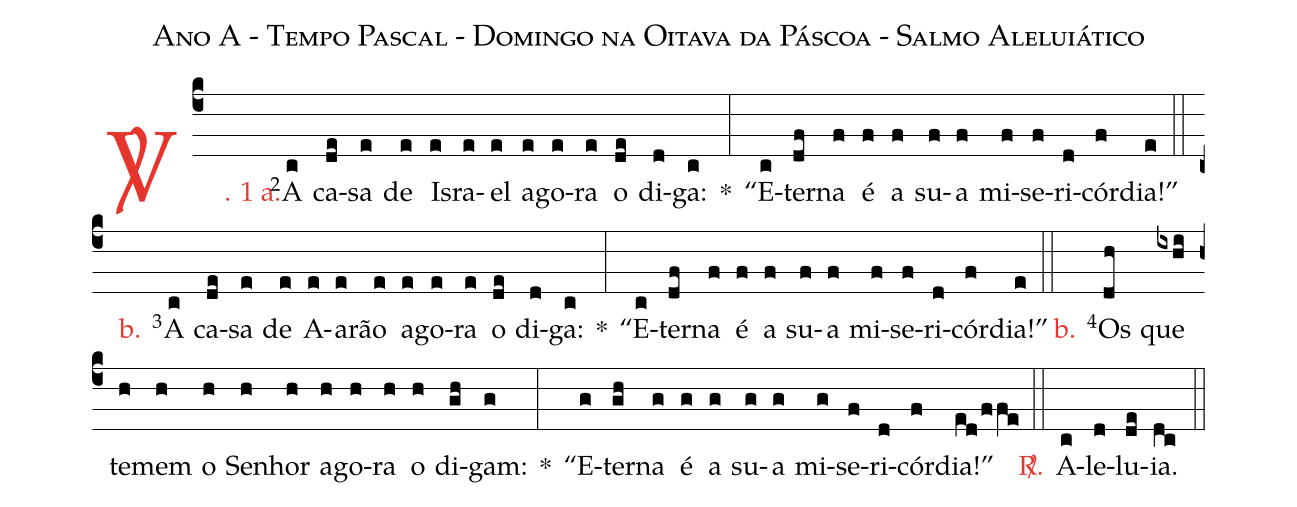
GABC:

name: Ano A - Tempo Pascal - Domingo na Oitava da Páscoa - Salmo Aleluiático;
%%
(c4)

<c><sp>V/</sp>. 1 a.</c>() <v>\VSup{2}</v>A(c) ca(de)sa(e) de(e) Is(e)ra(e)el(e) a(e)go(e)ra(e) o(de) di(d)ga:(c) *(:)
``E(c)ter(df)na(f) é(f) a(f) su(f)a(f) mi(f)se(f)ri(d)cór(f)dia!''(e)

(::)

<nlba><c>b.</c>() <v>\VSup{3}</v>A</nlba>(c) ca(de)sa(e) de(e) A(e)a(e)rão(e) a(e)go(e)ra(e) o(de) di(d)ga:(c) *(:)
``E(c)ter(df)na(f) é(f) a(f) su(f)a(f) mi(f)se(f)ri(d)cór(f)dia!''(e)

(::)

<nlba><c>b.</c>() <v>\VSup{4}</v>Os</nlba>(dh) que(ixhi) te(h)mem(h) o(h) Se(h)nhor(h) a(h)go(h)ra(h) o(h) di(gh)gam:(g) *(:)
``E(g)ter(gh)na(g) é(g) a(g) su(g)a(g) mi(g)se(f)ri(d)cór(f)dia!''(ed/ffe)

(::)

<nlba><c><sp>R/</sp>.</c>() A</nlba>(c)le(d)lu(de)ia.(dc)

(::)
